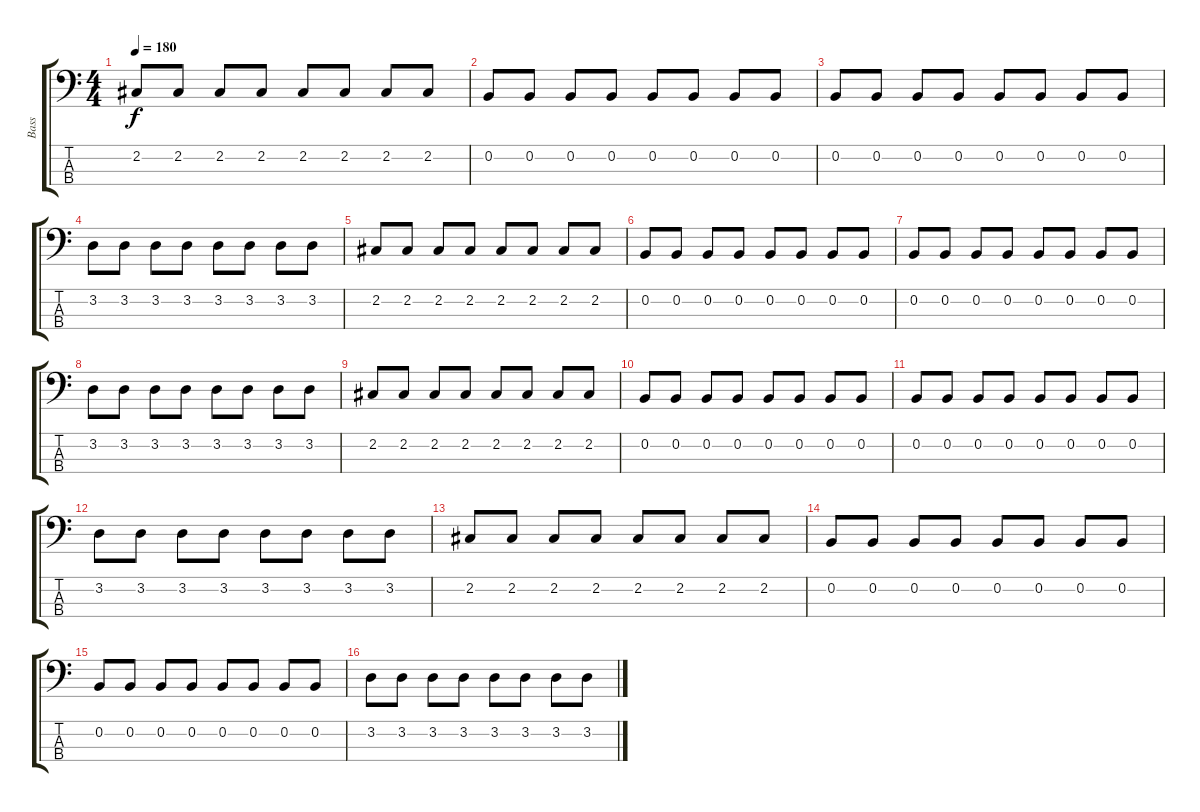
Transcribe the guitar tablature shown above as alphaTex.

\track ("Bass" "Bass") {instrument electricbassfinger}
\staff {score tabs}
\tuning (E2 B1 Gb1 B0) {hide}
\ts (4 4)
\tempo 180
\clef f4
\ks c
2.2.8{dy f} 2.2.8 2.2.8 2.2.8 2.2.8 2.2.8 2.2.8 2.2.8 |
0.2.8 0.2.8 0.2.8 0.2.8 0.2.8 0.2.8 0.2.8 0.2.8 |
0.2.8 0.2.8 0.2.8 0.2.8 0.2.8 0.2.8 0.2.8 0.2.8 |
3.2.8 3.2.8 3.2.8 3.2.8 3.2.8 3.2.8 3.2.8 3.2.8 |
2.2.8 2.2.8 2.2.8 2.2.8 2.2.8 2.2.8 2.2.8 2.2.8 |
0.2.8 0.2.8 0.2.8 0.2.8 0.2.8 0.2.8 0.2.8 0.2.8 |
0.2.8 0.2.8 0.2.8 0.2.8 0.2.8 0.2.8 0.2.8 0.2.8 |
3.2.8 3.2.8 3.2.8 3.2.8 3.2.8 3.2.8 3.2.8 3.2.8 |
2.2.8 2.2.8 2.2.8 2.2.8 2.2.8 2.2.8 2.2.8 2.2.8 |
0.2.8 0.2.8 0.2.8 0.2.8 0.2.8 0.2.8 0.2.8 0.2.8 |
0.2.8 0.2.8 0.2.8 0.2.8 0.2.8 0.2.8 0.2.8 0.2.8 |
3.2.8 3.2.8 3.2.8 3.2.8 3.2.8 3.2.8 3.2.8 3.2.8 |
2.2.8 2.2.8 2.2.8 2.2.8 2.2.8 2.2.8 2.2.8 2.2.8 |
0.2.8 0.2.8 0.2.8 0.2.8 0.2.8 0.2.8 0.2.8 0.2.8 |
0.2.8 0.2.8 0.2.8 0.2.8 0.2.8 0.2.8 0.2.8 0.2.8 |
3.2.8 3.2.8 3.2.8 3.2.8 3.2.8 3.2.8 3.2.8 3.2.8
